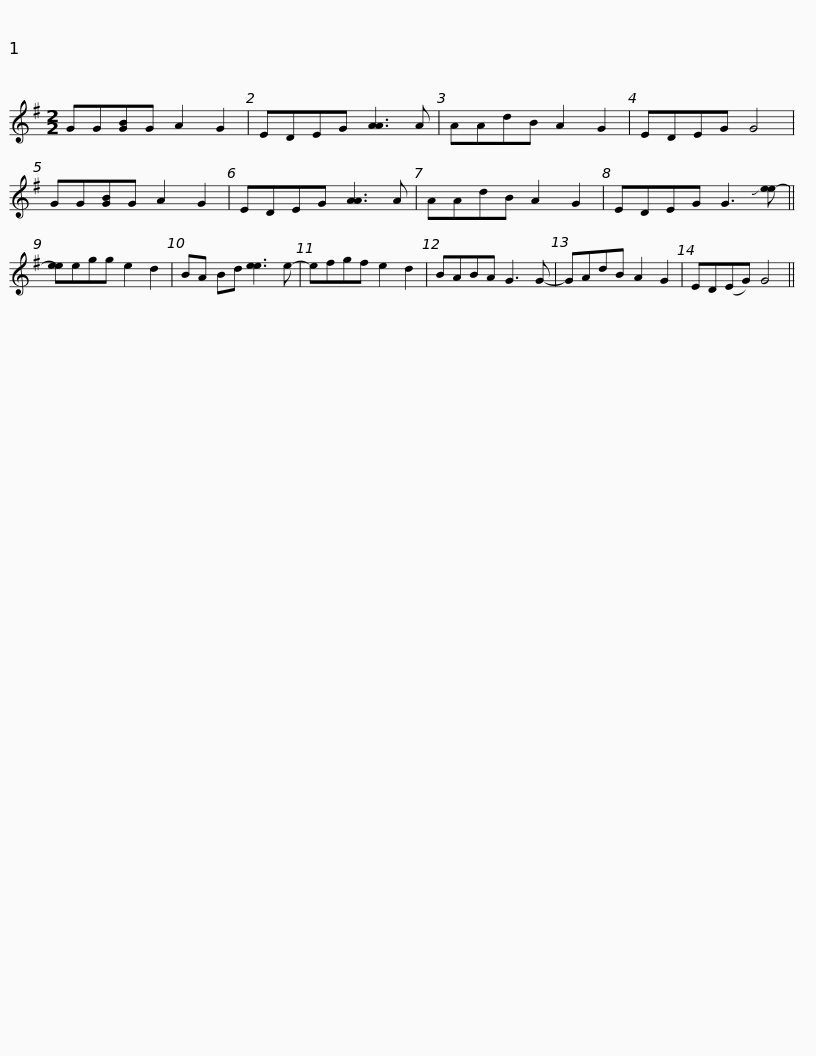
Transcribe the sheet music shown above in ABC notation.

X:1
L:1/8
M:2/2
I:linebreak $
K:G
V:1 treble
V:1
 GG[GB]G A2 G2 | EDEG [AA]3 A | AAdB A2 G2 | EDEG G4 | GG[GB]G A2 G2 | %5
 EDEG [AA]3 A | AAdB A2 G2 |$ EDEG G3 !slide![ee-] || [ee]egg e2 d2 | BA Bd [ee]3 e- | %10
 efgf e2 d2 | BABA G3 G- | GAdB A2 G2 |$ ED(EG) G4 || %14
